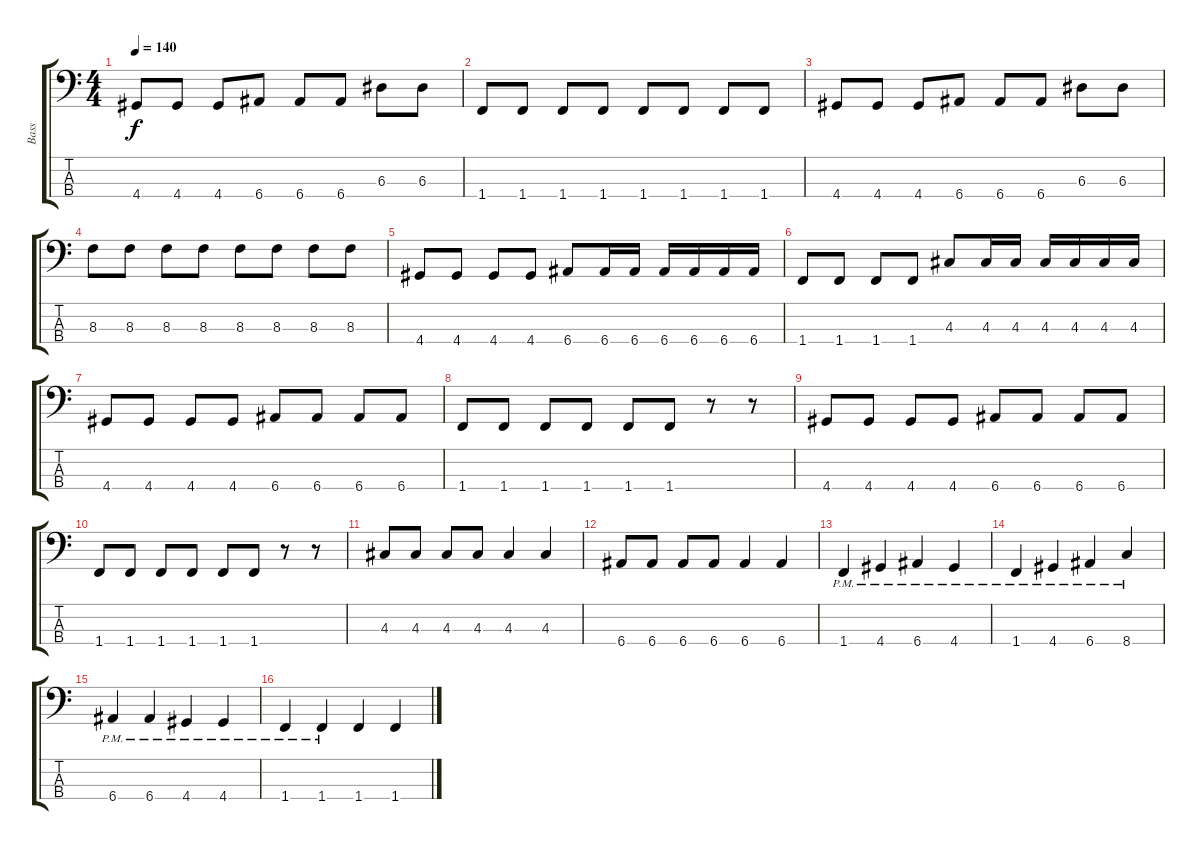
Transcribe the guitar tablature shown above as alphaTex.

\track ("Bass" "Bass") {instrument electricbasspick}
\staff {score tabs}
\tuning (G2 D2 A1 E1) {hide}
\ts (4 4)
\tempo 140
\clef f4
\ks c
4.4.8{dy f} 4.4.8 4.4.8 6.4.8 6.4.8 6.4.8 6.3.8 6.3.8 |
1.4.8 1.4.8 1.4.8 1.4.8 1.4.8 1.4.8 1.4.8 1.4.8 |
4.4.8 4.4.8 4.4.8 6.4.8 6.4.8 6.4.8 6.3.8 6.3.8 |
8.3.8 8.3.8 8.3.8 8.3.8 8.3.8 8.3.8 8.3.8 8.3.8 |
4.4.8 4.4.8 4.4.8 4.4.8 6.4.8 6.4.16 6.4.16 6.4.16 6.4.16 6.4.16 6.4.16 |
1.4.8 1.4.8 1.4.8 1.4.8 4.3.8 4.3.16 4.3.16 4.3.16 4.3.16 4.3.16 4.3.16 |
4.4.8 4.4.8 4.4.8 4.4.8 6.4.8 6.4.8 6.4.8 6.4.8 |
1.4.8 1.4.8 1.4.8 1.4.8 1.4.8 1.4.8 r.8 r.8 |
4.4.8 4.4.8 4.4.8 4.4.8 6.4.8 6.4.8 6.4.8 6.4.8 |
1.4.8 1.4.8 1.4.8 1.4.8 1.4.8 1.4.8 r.8 r.8 |
4.3.8 4.3.8 4.3.8 4.3.8 4.3.4 4.3.4 |
6.4.8 6.4.8 6.4.8 6.4.8 6.4.4 6.4.4 |
1.4{pm}.4 4.4{pm}.4 6.4{pm}.4 4.4{pm}.4 |
1.4{pm}.4 4.4{pm}.4 6.4{pm}.4 8.4{pm}.4 |
6.4{pm}.4 6.4{pm}.4 4.4{pm}.4 4.4{pm}.4 |
1.4{pm}.4 1.4{pm}.4 1.4.4 1.4.4
